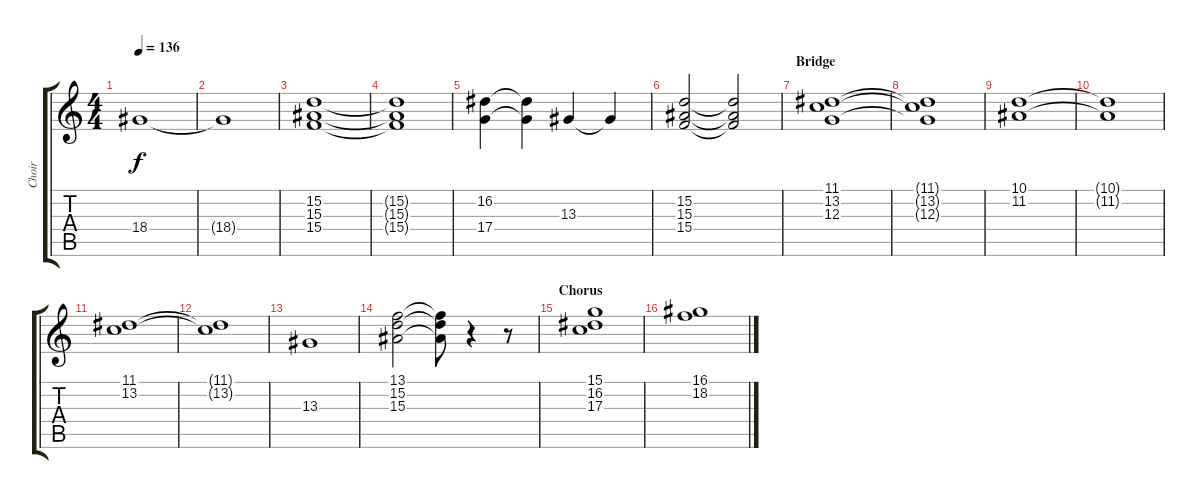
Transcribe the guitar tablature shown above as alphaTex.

\track ("Choir" "Choir") {instrument choiraahs}
\staff {score tabs}
\tuning (E4 B3 G3 D3 A2 E2) {hide}
\ts (4 4)
\tempo 136
\clef g2
\ks c
18.4.1{dy f} |
18.4{t}.1 |
(15.2 15.3 15.4).1 |
(15.2{t} 15.3{t} 15.4{t}).1 |
(16.2 17.4).4 (16.2{t} 17.4{t}).4 13.3.4 13.3{t}.4 |
(15.2 15.3 15.4).2 (15.2{t} 15.3{t} 15.4{t}).2 |
\section ("" "Bridge")
(11.1 13.2 12.3).1 |
(11.1{t} 13.2{t} 12.3{t}).1 |
(10.1 11.2).1 |
(10.1{t} 11.2{t}).1 |
(11.1 13.2).1 |
(11.1{t} 13.2{t}).1 |
13.3.1 |
(13.1 15.2 15.3).2 (13.1{t} 15.2{t} 15.3{t}).8 r.4 r.8 |
\section ("" "Chorus")
(15.1 16.2 17.3).1 |
(16.1 18.2).1
